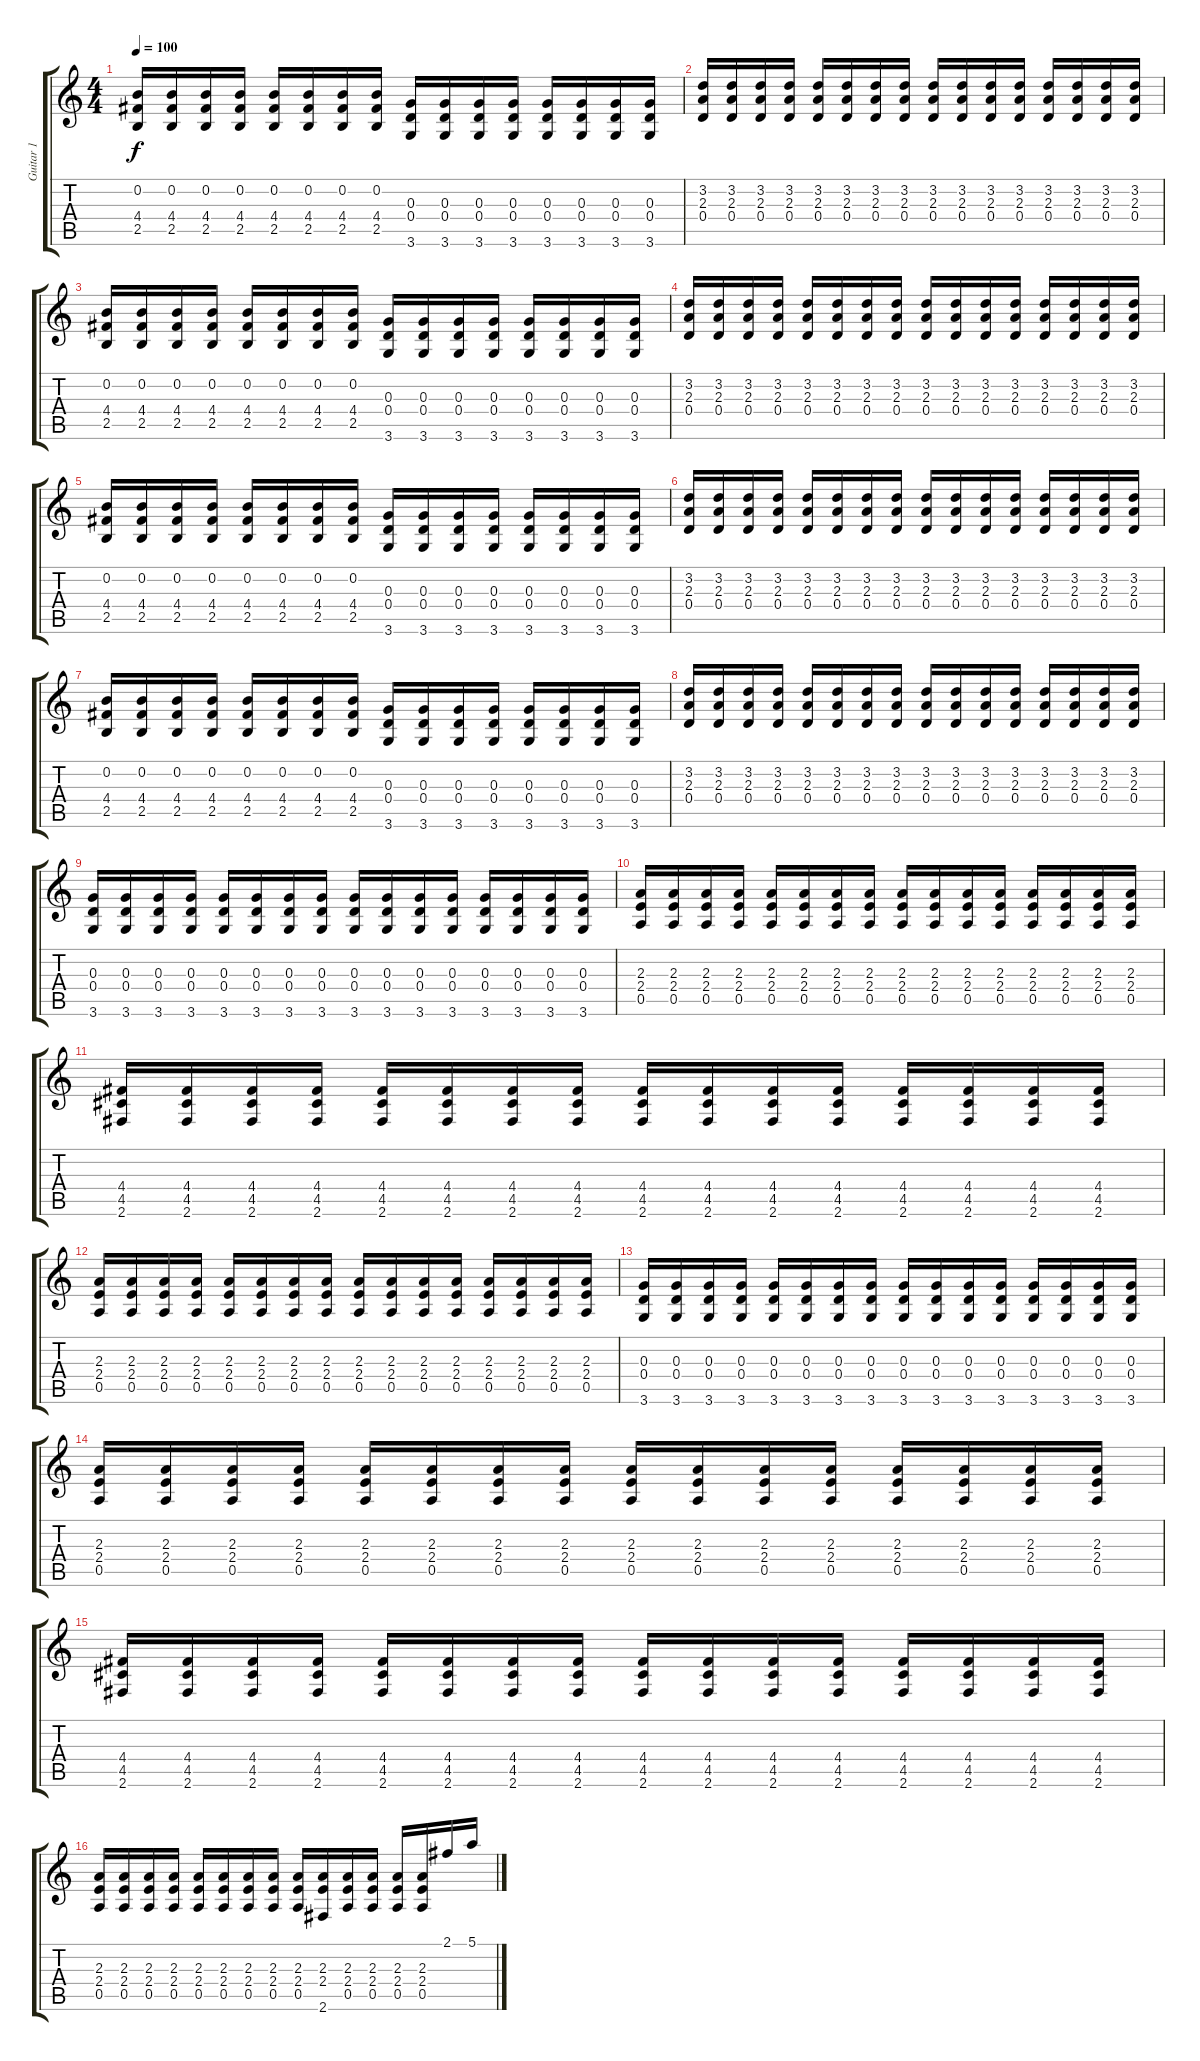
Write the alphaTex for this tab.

\track ("Guitar 1" "Guitar 1") {instrument distortionguitar}
\staff {score tabs}
\tuning (E4 B3 G3 D3 A2 E2) {hide}
\ts (4 4)
\tempo 100
\clef g2
\ks c
(0.2 4.4 2.5).16{dy f} (0.2 4.4 2.5).16 (0.2 4.4 2.5).16 (0.2 4.4 2.5).16 (0.2 4.4 2.5).16 (0.2 4.4 2.5).16 (0.2 4.4 2.5).16 (0.2 4.4 2.5).16 (0.3 0.4 3.6).16 (0.3 0.4 3.6).16 (0.3 0.4 3.6).16 (0.3 0.4 3.6).16 (0.3 0.4 3.6).16 (0.3 0.4 3.6).16 (0.3 0.4 3.6).16 (0.3 0.4 3.6).16 |
(3.2 2.3 0.4).16 (3.2 2.3 0.4).16 (3.2 2.3 0.4).16 (3.2 2.3 0.4).16 (3.2 2.3 0.4).16 (3.2 2.3 0.4).16 (3.2 2.3 0.4).16 (3.2 2.3 0.4).16 (3.2 2.3 0.4).16 (3.2 2.3 0.4).16 (3.2 2.3 0.4).16 (3.2 2.3 0.4).16 (3.2 2.3 0.4).16 (3.2 2.3 0.4).16 (3.2 2.3 0.4).16 (3.2 2.3 0.4).16 |
(0.2 4.4 2.5).16 (0.2 4.4 2.5).16 (0.2 4.4 2.5).16 (0.2 4.4 2.5).16 (0.2 4.4 2.5).16 (0.2 4.4 2.5).16 (0.2 4.4 2.5).16 (0.2 4.4 2.5).16 (0.3 0.4 3.6).16 (0.3 0.4 3.6).16 (0.3 0.4 3.6).16 (0.3 0.4 3.6).16 (0.3 0.4 3.6).16 (0.3 0.4 3.6).16 (0.3 0.4 3.6).16 (0.3 0.4 3.6).16 |
(3.2 2.3 0.4).16 (3.2 2.3 0.4).16 (3.2 2.3 0.4).16 (3.2 2.3 0.4).16 (3.2 2.3 0.4).16 (3.2 2.3 0.4).16 (3.2 2.3 0.4).16 (3.2 2.3 0.4).16 (3.2 2.3 0.4).16 (3.2 2.3 0.4).16 (3.2 2.3 0.4).16 (3.2 2.3 0.4).16 (3.2 2.3 0.4).16 (3.2 2.3 0.4).16 (3.2 2.3 0.4).16 (3.2 2.3 0.4).16 |
(0.2 4.4 2.5).16 (0.2 4.4 2.5).16 (0.2 4.4 2.5).16 (0.2 4.4 2.5).16 (0.2 4.4 2.5).16 (0.2 4.4 2.5).16 (0.2 4.4 2.5).16 (0.2 4.4 2.5).16 (0.3 0.4 3.6).16 (0.3 0.4 3.6).16 (0.3 0.4 3.6).16 (0.3 0.4 3.6).16 (0.3 0.4 3.6).16 (0.3 0.4 3.6).16 (0.3 0.4 3.6).16 (0.3 0.4 3.6).16 |
(3.2 2.3 0.4).16 (3.2 2.3 0.4).16 (3.2 2.3 0.4).16 (3.2 2.3 0.4).16 (3.2 2.3 0.4).16 (3.2 2.3 0.4).16 (3.2 2.3 0.4).16 (3.2 2.3 0.4).16 (3.2 2.3 0.4).16 (3.2 2.3 0.4).16 (3.2 2.3 0.4).16 (3.2 2.3 0.4).16 (3.2 2.3 0.4).16 (3.2 2.3 0.4).16 (3.2 2.3 0.4).16 (3.2 2.3 0.4).16 |
(0.2 4.4 2.5).16 (0.2 4.4 2.5).16 (0.2 4.4 2.5).16 (0.2 4.4 2.5).16 (0.2 4.4 2.5).16 (0.2 4.4 2.5).16 (0.2 4.4 2.5).16 (0.2 4.4 2.5).16 (0.3 0.4 3.6).16 (0.3 0.4 3.6).16 (0.3 0.4 3.6).16 (0.3 0.4 3.6).16 (0.3 0.4 3.6).16 (0.3 0.4 3.6).16 (0.3 0.4 3.6).16 (0.3 0.4 3.6).16 |
(3.2 2.3 0.4).16 (3.2 2.3 0.4).16 (3.2 2.3 0.4).16 (3.2 2.3 0.4).16 (3.2 2.3 0.4).16 (3.2 2.3 0.4).16 (3.2 2.3 0.4).16 (3.2 2.3 0.4).16 (3.2 2.3 0.4).16 (3.2 2.3 0.4).16 (3.2 2.3 0.4).16 (3.2 2.3 0.4).16 (3.2 2.3 0.4).16 (3.2 2.3 0.4).16 (3.2 2.3 0.4).16 (3.2 2.3 0.4).16 |
(0.3 0.4 3.6).16 (0.3 0.4 3.6).16 (0.3 0.4 3.6).16 (0.3 0.4 3.6).16 (0.3 0.4 3.6).16 (0.3 0.4 3.6).16 (0.3 0.4 3.6).16 (0.3 0.4 3.6).16 (0.3 0.4 3.6).16 (0.3 0.4 3.6).16 (0.3 0.4 3.6).16 (0.3 0.4 3.6).16 (0.3 0.4 3.6).16 (0.3 0.4 3.6).16 (0.3 0.4 3.6).16 (0.3 0.4 3.6).16 |
(2.3 2.4 0.5).16 (2.3 2.4 0.5).16 (2.3 2.4 0.5).16 (2.3 2.4 0.5).16 (2.3 2.4 0.5).16 (2.3 2.4 0.5).16 (2.3 2.4 0.5).16 (2.3 2.4 0.5).16 (2.3 2.4 0.5).16 (2.3 2.4 0.5).16 (2.3 2.4 0.5).16 (2.3 2.4 0.5).16 (2.3 2.4 0.5).16 (2.3 2.4 0.5).16 (2.3 2.4 0.5).16 (2.3 2.4 0.5).16 |
(4.4 4.5 2.6).16 (4.4 4.5 2.6).16 (4.4 4.5 2.6).16 (4.4 4.5 2.6).16 (4.4 4.5 2.6).16 (4.4 4.5 2.6).16 (4.4 4.5 2.6).16 (4.4 4.5 2.6).16 (4.4 4.5 2.6).16 (4.4 4.5 2.6).16 (4.4 4.5 2.6).16 (4.4 4.5 2.6).16 (4.4 4.5 2.6).16 (4.4 4.5 2.6).16 (4.4 4.5 2.6).16 (4.4 4.5 2.6).16 |
(2.3 2.4 0.5).16 (2.3 2.4 0.5).16 (2.3 2.4 0.5).16 (2.3 2.4 0.5).16 (2.3 2.4 0.5).16 (2.3 2.4 0.5).16 (2.3 2.4 0.5).16 (2.3 2.4 0.5).16 (2.3 2.4 0.5).16 (2.3 2.4 0.5).16 (2.3 2.4 0.5).16 (2.3 2.4 0.5).16 (2.3 2.4 0.5).16 (2.3 2.4 0.5).16 (2.3 2.4 0.5).16 (2.3 2.4 0.5).16 |
(0.3 0.4 3.6).16 (0.3 0.4 3.6).16 (0.3 0.4 3.6).16 (0.3 0.4 3.6).16 (0.3 0.4 3.6).16 (0.3 0.4 3.6).16 (0.3 0.4 3.6).16 (0.3 0.4 3.6).16 (0.3 0.4 3.6).16 (0.3 0.4 3.6).16 (0.3 0.4 3.6).16 (0.3 0.4 3.6).16 (0.3 0.4 3.6).16 (0.3 0.4 3.6).16 (0.3 0.4 3.6).16 (0.3 0.4 3.6).16 |
(2.3 2.4 0.5).16 (2.3 2.4 0.5).16 (2.3 2.4 0.5).16 (2.3 2.4 0.5).16 (2.3 2.4 0.5).16 (2.3 2.4 0.5).16 (2.3 2.4 0.5).16 (2.3 2.4 0.5).16 (2.3 2.4 0.5).16 (2.3 2.4 0.5).16 (2.3 2.4 0.5).16 (2.3 2.4 0.5).16 (2.3 2.4 0.5).16 (2.3 2.4 0.5).16 (2.3 2.4 0.5).16 (2.3 2.4 0.5).16 |
(4.4 4.5 2.6).16 (4.4 4.5 2.6).16 (4.4 4.5 2.6).16 (4.4 4.5 2.6).16 (4.4 4.5 2.6).16 (4.4 4.5 2.6).16 (4.4 4.5 2.6).16 (4.4 4.5 2.6).16 (4.4 4.5 2.6).16 (4.4 4.5 2.6).16 (4.4 4.5 2.6).16 (4.4 4.5 2.6).16 (4.4 4.5 2.6).16 (4.4 4.5 2.6).16 (4.4 4.5 2.6).16 (4.4 4.5 2.6).16 |
(2.3 2.4 0.5).16 (2.3 2.4 0.5).16 (2.3 2.4 0.5).16 (2.3 2.4 0.5).16 (2.3 2.4 0.5).16 (2.3 2.4 0.5).16 (2.3 2.4 0.5).16 (2.3 2.4 0.5).16 (2.3 2.4 0.5).16 (2.3 2.4 2.6).16 (2.3 2.4 0.5).16 (2.3 2.4 0.5).16 (2.3 2.4 0.5).16 (2.3 2.4 0.5).16 2.1.16 5.1.16
